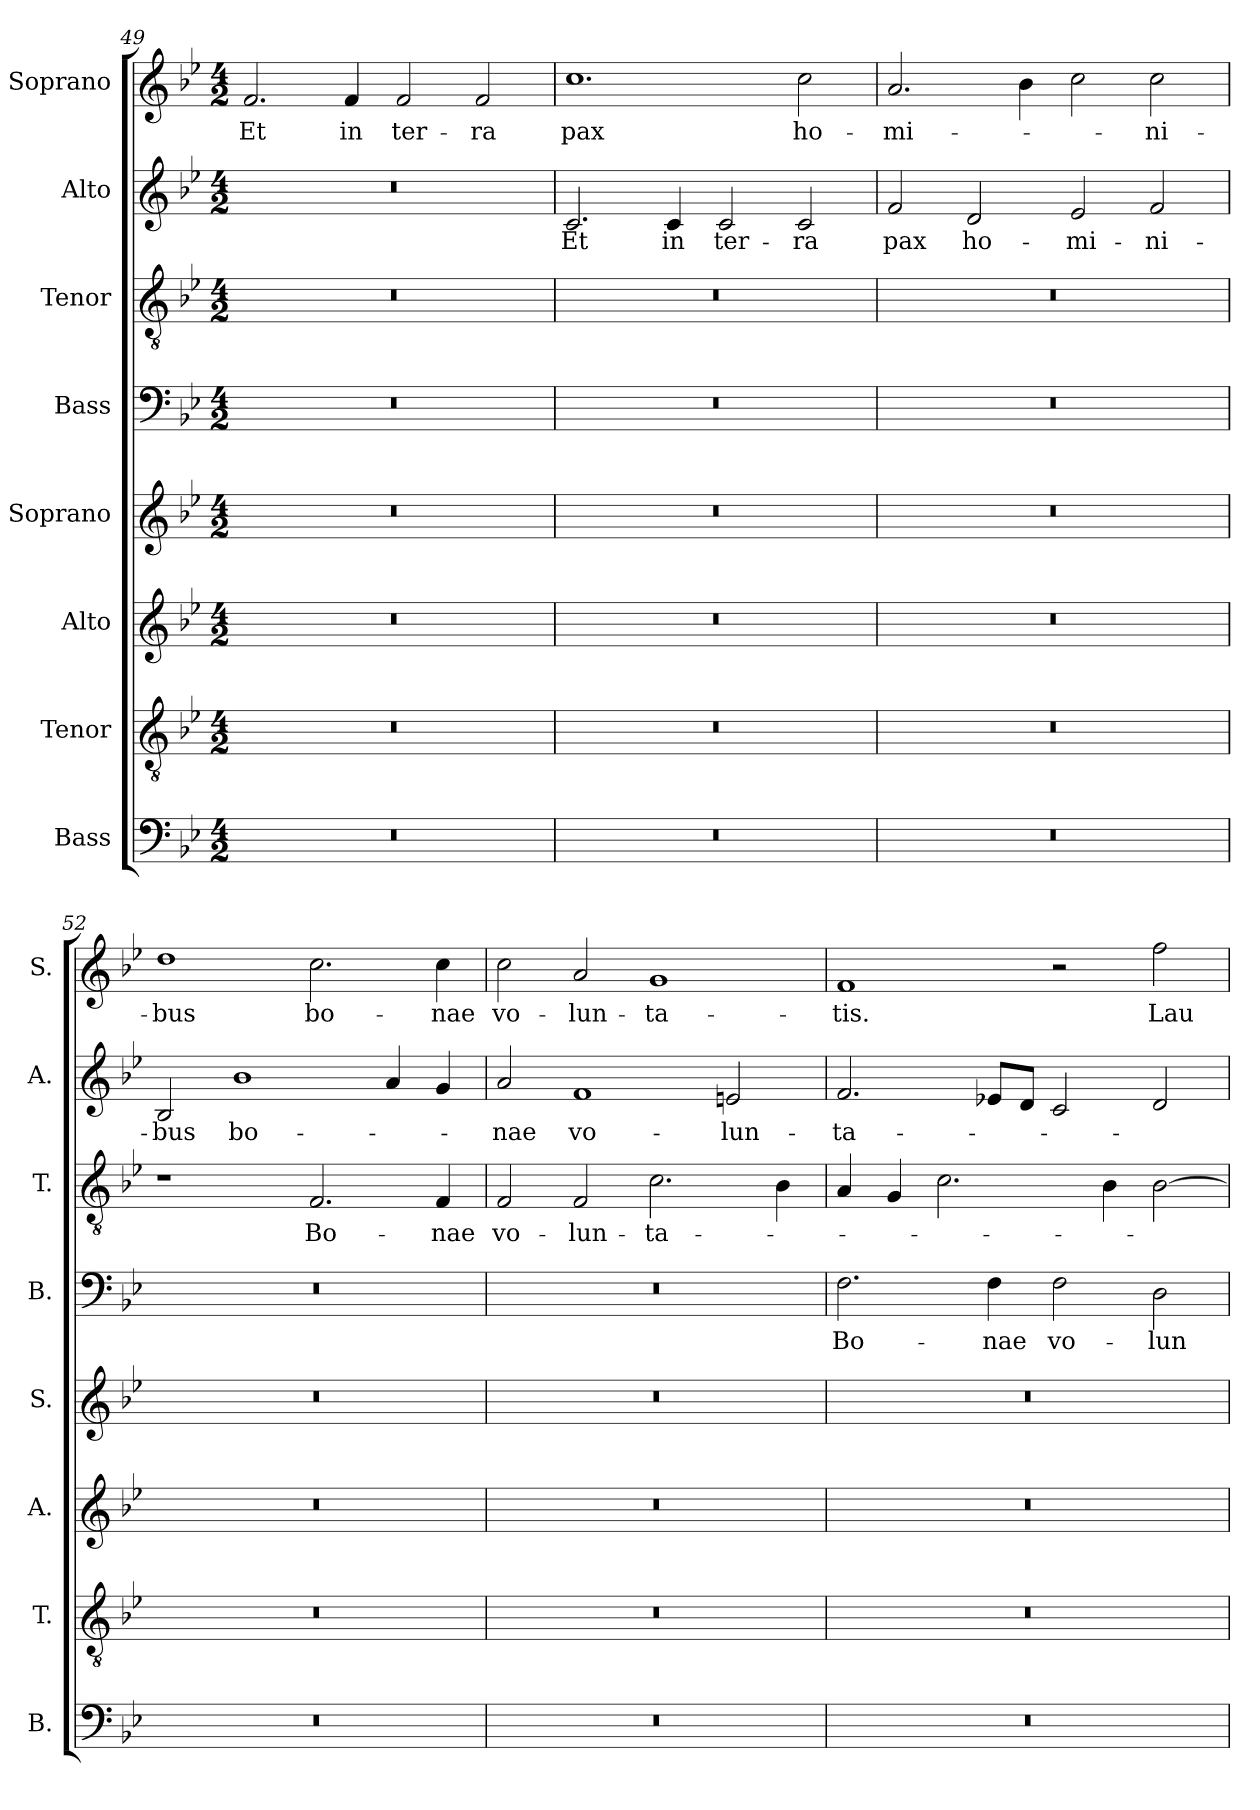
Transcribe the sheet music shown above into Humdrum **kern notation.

**kern	**kern	**kern	**kern	**kern	**text	**kern	**text	**kern	**text	**kern	**text
*part8	*part7	*part6	*part5	*part4	*part4	*part3	*part3	*part2	*part2	*part1	*part1
*staff8	*staff7	*staff6	*staff5	*staff4	*staff4	*staff3	*staff3	*staff2	*staff2	*staff1	*staff1
*I"Bass	*I"Tenor	*I"Alto	*I"Soprano	*I"Bass	*	*I"Tenor	*	*I"Alto	*	*I"Soprano	*
*I'B.	*I'T.	*I'A.	*I'S.	*I'B.	*	*I'T.	*	*I'A.	*	*I'S.	*
!!LO:LB:g=z
*clefF4	*clefGv2	*clefG2	*clefG2	*clefF4	*	*clefGv2	*	*clefG2	*	*clefG2	*
*	*ITrd7c12	*	*	*	*	*ITrd7c12	*	*	*	*	*
*k[b-e-]	*k[b-e-]	*k[b-e-]	*k[b-e-]	*k[b-e-]	*	*k[b-e-]	*	*k[b-e-]	*	*k[b-e-]	*
*B-:	*B-:	*B-:	*B-:	*B-:	*	*B-:	*	*B-:	*	*B-:	*
*M4/2	*M4/2	*M4/2	*M4/2	*M4/2	*	*M4/2	*	*M4/2	*	*M4/2	*
*MM216	*MM216	*MM216	*MM216	*MM216	*	*MM216	*	*MM216	*	*MM216	*
=49	=49	=49	=49	=49	=49	=49	=49	=49	=49	=49	=49
!LO:N:vis=1	!LO:N:vis=1	!LO:N:vis=1	!LO:N:vis=1	!LO:N:vis=1	!	!LO:N:vis=1	!	!LO:N:vis=1	!	!	!
!	!	!	!	!	!	!	!	!	!	!	!LO:LY:b:color=#000000
0r	0r	0r	0r	0r	.	0r	.	0r	.	2.fi/	Et
!	!	!	!	!	!	!	!	!	!	!	!LO:LY:b:color=#000000
.	.	.	.	.	.	.	.	.	.	4fi/	in
!	!	!	!	!	!	!	!	!	!	!	!LO:LY:b:color=#000000
.	.	.	.	.	.	.	.	.	.	2fi/	ter-
!	!	!	!	!	!	!	!	!	!	!	!LO:LY:b:color=#000000
.	.	.	.	.	.	.	.	.	.	2fi/	-ra
=50	=50	=50	=50	=50	=50	=50	=50	=50	=50	=50	=50
!LO:N:vis=1	!LO:N:vis=1	!LO:N:vis=1	!LO:N:vis=1	!LO:N:vis=1	!	!LO:N:vis=1	!	!	!	!	!
!	!	!	!	!	!	!	!	!	!LO:LY:b:color=#000000	!	!
!	!	!	!	!	!	!	!	!	!	!	!LO:LY:b:color=#000000
0r	0r	0r	0r	0r	.	0r	.	2.ci/	Et	1.cci	pax
!	!	!	!	!	!	!	!	!	!LO:LY:b:color=#000000	!	!
.	.	.	.	.	.	.	.	4ci/	in	.	.
!	!	!	!	!	!	!	!	!	!LO:LY:b:color=#000000	!	!
.	.	.	.	.	.	.	.	2ci/	ter-	.	.
!	!	!	!	!	!	!	!	!	!LO:LY:b:color=#000000	!	!
!	!	!	!	!	!	!	!	!	!	!	!LO:LY:b:color=#000000
.	.	.	.	.	.	.	.	2ci/	-ra	2cci\	ho-
=51	=51	=51	=51	=51	=51	=51	=51	=51	=51	=51	=51
!LO:N:vis=1	!LO:N:vis=1	!LO:N:vis=1	!LO:N:vis=1	!LO:N:vis=1	!	!LO:N:vis=1	!	!	!	!	!
!	!	!	!	!	!	!	!	!	!LO:LY:b:color=#000000	!	!
!	!	!	!	!	!	!	!	!	!	!	!LO:LY:b:color=#000000
0r	0r	0r	0r	0r	.	0r	.	2fi/	pax	2.ai/	-mi-
!	!	!	!	!	!	!	!	!	!LO:LY:b:color=#000000	!	!
.	.	.	.	.	.	.	.	2di/	ho-	.	.
.	.	.	.	.	.	.	.	.	.	4b-i\	.
!	!	!	!	!	!	!	!	!	!LO:LY:b:color=#000000	!	!
.	.	.	.	.	.	.	.	2e-i/	-mi-	2cci\	.
!	!	!	!	!	!	!	!	!	!LO:LY:b:color=#000000	!	!
!	!	!	!	!	!	!	!	!	!	!	!LO:LY:b:color=#000000
.	.	.	.	.	.	.	.	2fi/	-ni-	2cci\	-ni-
=52	=52	=52	=52	=52	=52	=52	=52	=52	=52	=52	=52
!LO:N:vis=1	!LO:N:vis=1	!LO:N:vis=1	!LO:N:vis=1	!LO:N:vis=1	!	!	!	!	!	!	!
!	!	!	!	!	!	!	!	!	!LO:LY:b:color=#000000	!	!
!	!	!	!	!	!	!	!	!	!	!	!LO:LY:b:color=#000000
0r	0r	0r	0r	0r	.	1r	.	2B-i/	-bus	1ddi	-bus
!	!	!	!	!	!	!	!	!	!LO:LY:b:color=#000000	!	!
.	.	.	.	.	.	.	.	1b-i	bo-	.	.
!	!	!	!	!	!	!	!LO:LY:b:color=#000000	!	!	!	!
!	!	!	!	!	!	!	!	!	!	!	!LO:LY:b:color=#000000
.	.	.	.	.	.	2.FFi/	Bo-	.	.	2.cci\	bo-
.	.	.	.	.	.	.	.	4ai/	.	.	.
!	!	!	!	!	!	!	!LO:LY:b:color=#000000	!	!	!	!
!	!	!	!	!	!	!	!	!	!	!	!LO:LY:b:color=#000000
.	.	.	.	.	.	4FFi/	-nae	4gi/	.	4cci\	-nae
=53	=53	=53	=53	=53	=53	=53	=53	=53	=53	=53	=53
!LO:N:vis=1	!LO:N:vis=1	!LO:N:vis=1	!LO:N:vis=1	!LO:N:vis=1	!	!	!	!	!	!	!
!	!	!	!	!	!	!	!LO:LY:b:color=#000000	!	!	!	!
!	!	!	!	!	!	!	!	!	!LO:LY:b:color=#000000	!	!
!	!	!	!	!	!	!	!	!	!	!	!LO:LY:b:color=#000000
0r	0r	0r	0r	0r	.	2FFi/	vo-	2ai/	-nae	2cci\	vo-
!	!	!	!	!	!	!	!LO:LY:b:color=#000000	!	!	!	!
!	!	!	!	!	!	!	!	!	!LO:LY:b:color=#000000	!	!
!	!	!	!	!	!	!	!	!	!	!	!LO:LY:b:color=#000000
.	.	.	.	.	.	2FFi/	-lun-	1fi	vo-	2ai/	-lun-
!	!	!	!	!	!	!	!LO:LY:b:color=#000000	!	!	!	!
!	!	!	!	!	!	!	!	!	!	!	!LO:LY:b:color=#000000
.	.	.	.	.	.	2.Ci\	-ta-	.	.	1gi	-ta-
!	!	!	!	!	!	!	!	!	!LO:LY:b:color=#000000	!	!
.	.	.	.	.	.	.	.	2eni/	-lun-	.	.
.	.	.	.	.	.	4BB-i\	.	.	.	.	.
=54	=54	=54	=54	=54	=54	=54	=54	=54	=54	=54	=54
!LO:N:vis=1	!LO:N:vis=1	!LO:N:vis=1	!LO:N:vis=1	!	!	!	!	!	!	!	!
!	!	!	!	!	!LO:LY:b:color=#000000	!	!	!	!	!	!
!	!	!	!	!	!	!	!	!	!LO:LY:b:color=#000000	!	!
!	!	!	!	!	!	!	!	!	!	!	!LO:LY:b:color=#000000
0r	0r	0r	0r	2.Fi\	Bo-	4AAi/	.	2.fi/	-ta-	1fi	-tis.
.	.	.	.	.	.	4GGi/	.	.	.	.	.
.	.	.	.	.	.	2.Ci\	.	.	.	.	.
!	!	!	!	!	!LO:LY:b:color=#000000	!	!	!	!	!	!
.	.	.	.	4Fi\	-nae	.	.	8e-Xi/L	.	.	.
.	.	.	.	.	.	.	.	8di/J	.	.	.
!	!	!	!	!	!LO:LY:b:color=#000000	!	!	!	!	!	!
.	.	.	.	2Fi\	vo-	.	.	2ci/	.	2r	.
.	.	.	.	.	.	4BB-i\	.	.	.	.	.
!	!	!	!	!	!LO:LY:b:color=#000000	!	!	!	!	!	!
!	!	!	!	!	!	!	!	!	!	!	!LO:LY:b:color=#000000
.	.	.	.	2Di\	-lun-	[2BB-i\	.	2di/	.	2ffi\	Lau-
=	=	=	=	=	=	=	=	=	=	=	=
*-	*-	*-	*-	*-	*-	*-	*-	*-	*-	*-	*-
